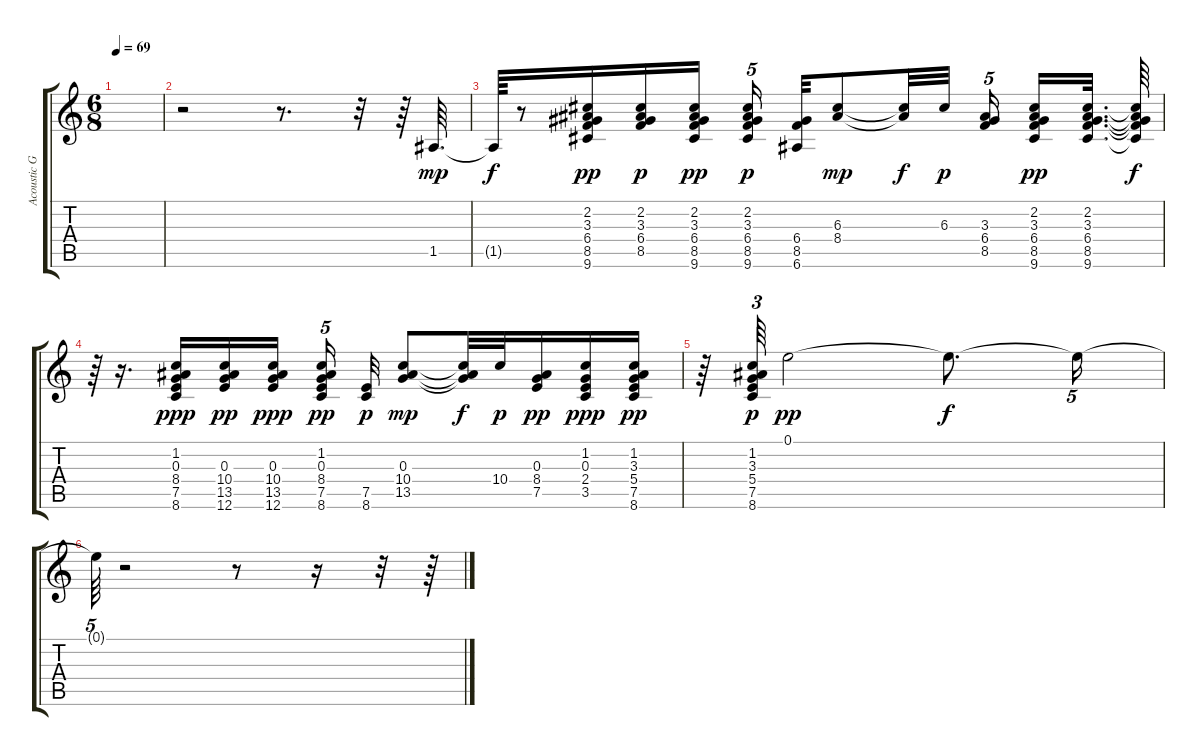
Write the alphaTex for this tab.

\track ("Acoustic Guitar" "Acoustic G") {instrument acousticguitarsteel}
\staff {score tabs}
\tuning (E4 B3 G3 D3 A2 E2) {hide}
\ts (6 8)
\tempo 69
\clef g2
\ks c
|
r.2 r.8{d} r.32 r.64 1.5.64{d dy mp} |
1.5{t}.64{dy f} r.8 (2.2 3.3 6.4 8.5 9.6).16{dy pp} (2.2 3.3 6.4 8.5).16{dy p} (2.2 3.3 6.4 8.5 9.6).16{dy pp beam splitsecondary} (2.2 3.3 6.4 8.5 9.6).16{tu (5 4) dy p} (6.4 8.5 6.6).32 (6.3 8.4).8{dy mp} (6.3{t} 8.4{t}).32{dy f} 6.3.32{dy p beam splitsecondary} (3.3 6.4 8.5).16{tu (5 4) beam splitsecondary} (2.2 3.3 6.4 8.5 9.6).16{dy pp} (2.2 3.3 6.4 8.5 9.6).32{d} (2.2{t} 3.3{t} 6.4{t} 8.5{t} 9.6{t}).64{dy f} |
r.64 r.16{d} (1.2 0.3 8.4 7.5 8.6).16{dy ppp} (0.3 10.4 13.5 12.6).16{dy pp} (0.3 10.4 13.5 12.6).16{dy ppp beam splitsecondary} (1.2 0.3 8.4 7.5 8.6).16{tu (5 4) dy pp} (7.5 8.6).32{dy p} (0.3 10.4 13.5).8{dy mp} (0.3{t} 10.4{t} 13.5{t}).32{dy f} 10.4.32{dy p} (0.3 8.4 7.5).16{dy pp} (1.2 0.3 2.4 3.5).16{dy ppp} (1.2 3.3 5.4 7.5 8.6).16{dy pp} |
r.64 (1.2 3.3 5.4 7.5 8.6).64{tu (3 2) dy p} 0.1.2{dy pp} 0.1{t}.8{d dy f} 0.1{t}.16{tu (5 4)} |
0.1{t}.64{tu (5 4)} r.2 r.8 r.16 r.32 r.64
